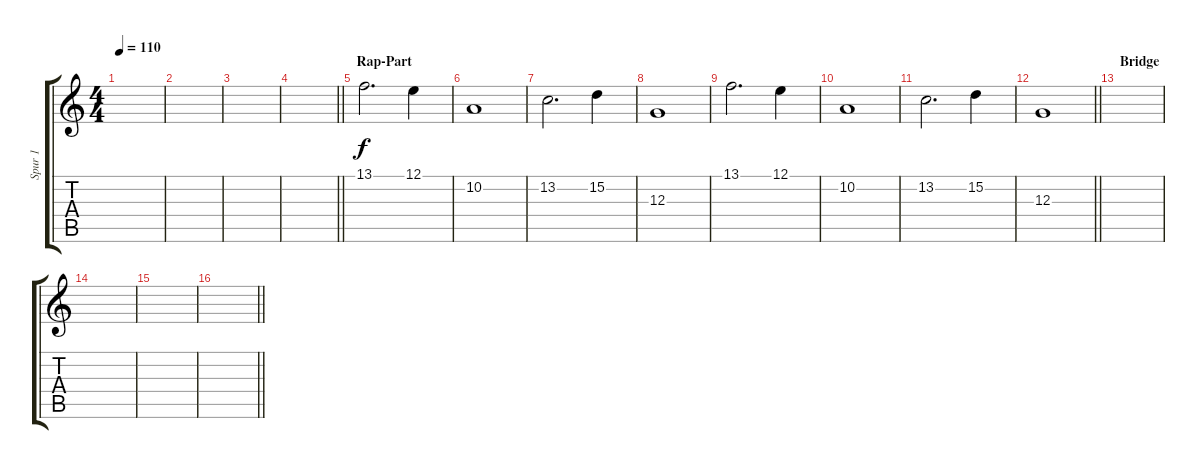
\track ("Spur 1" "Spur 1") {instrument lead1square}
\staff {score tabs}
\tuning (E4 B3 G3 D3 A2 E2) {hide}
\ts (4 4)
\tempo 110
\clef g2
\ks c
|
|
|
\barLineRight lightlight
|
\section ("" "Rap-Part")
13.1.2{d} 12.1.4 |
10.2.1 |
13.2.2{d} 15.2.4 |
12.3.1 |
13.1.2{d} 12.1.4 |
10.2.1 |
13.2.2{d} 15.2.4 |
\barLineRight lightlight
12.3.1 |
\section ("" "Bridge")
|
|
|
\barLineRight lightlight
